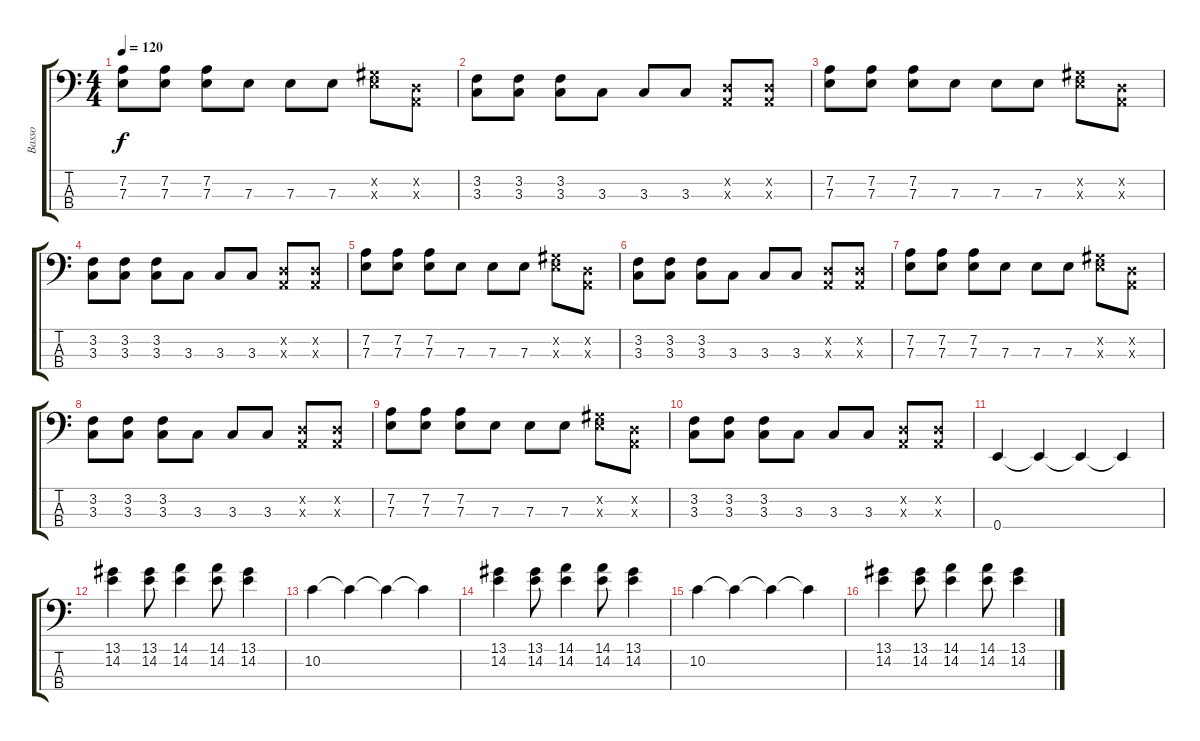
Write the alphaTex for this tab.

\track ("Basso" "Basso") {instrument electricbasspick}
\staff {score tabs}
\tuning (G2 D2 A1 E1) {hide}
\ts (4 4)
\tempo 120
\clef f4
\ks c
(7.2 7.3).8{dy f} (7.2 7.3).8 (7.2 7.3).8 7.3.8 7.3.8 7.3.8 (6.2{x} 7.3{x}).8 (0.2{x} 0.3{x}).8 |
(3.2 3.3).8 (3.2 3.3).8 (3.2 3.3).8 3.3.8 3.3.8 3.3.8 (0.2{x} 0.3{x}).8 (0.2{x} 0.3{x}).8 |
(7.2 7.3).8 (7.2 7.3).8 (7.2 7.3).8 7.3.8 7.3.8 7.3.8 (6.2{x} 7.3{x}).8 (0.2{x} 0.3{x}).8 |
(3.2 3.3).8 (3.2 3.3).8 (3.2 3.3).8 3.3.8 3.3.8 3.3.8 (0.2{x} 0.3{x}).8 (0.2{x} 0.3{x}).8 |
(7.2 7.3).8 (7.2 7.3).8 (7.2 7.3).8 7.3.8 7.3.8 7.3.8 (6.2{x} 7.3{x}).8 (0.2{x} 0.3{x}).8 |
(3.2 3.3).8 (3.2 3.3).8 (3.2 3.3).8 3.3.8 3.3.8 3.3.8 (0.2{x} 0.3{x}).8 (0.2{x} 0.3{x}).8 |
(7.2 7.3).8 (7.2 7.3).8 (7.2 7.3).8 7.3.8 7.3.8 7.3.8 (6.2{x} 7.3{x}).8 (0.2{x} 0.3{x}).8 |
(3.2 3.3).8 (3.2 3.3).8 (3.2 3.3).8 3.3.8 3.3.8 3.3.8 (0.2{x} 0.3{x}).8 (0.2{x} 0.3{x}).8 |
(7.2 7.3).8 (7.2 7.3).8 (7.2 7.3).8 7.3.8 7.3.8 7.3.8 (6.2{x} 7.3{x}).8 (0.2{x} 0.3{x}).8 |
(3.2 3.3).8 (3.2 3.3).8 (3.2 3.3).8 3.3.8 3.3.8 3.3.8 (0.2{x} 0.3{x}).8 (0.2{x} 0.3{x}).8 |
0.4.4 0.4{t}.4 0.4{t}.4 0.4{t}.4 |
(13.1 14.2).4 (13.1 14.2).8 (14.1 14.2).4 (14.1 14.2).8 (13.1 14.2).4 |
10.2.4 10.2{t}.4 10.2{t}.4 10.2{t}.4 |
(13.1 14.2).4 (13.1 14.2).8 (14.1 14.2).4 (14.1 14.2).8 (13.1 14.2).4 |
10.2.4 10.2{t}.4 10.2{t}.4 10.2{t}.4 |
(13.1 14.2).4 (13.1 14.2).8 (14.1 14.2).4 (14.1 14.2).8 (13.1 14.2).4
